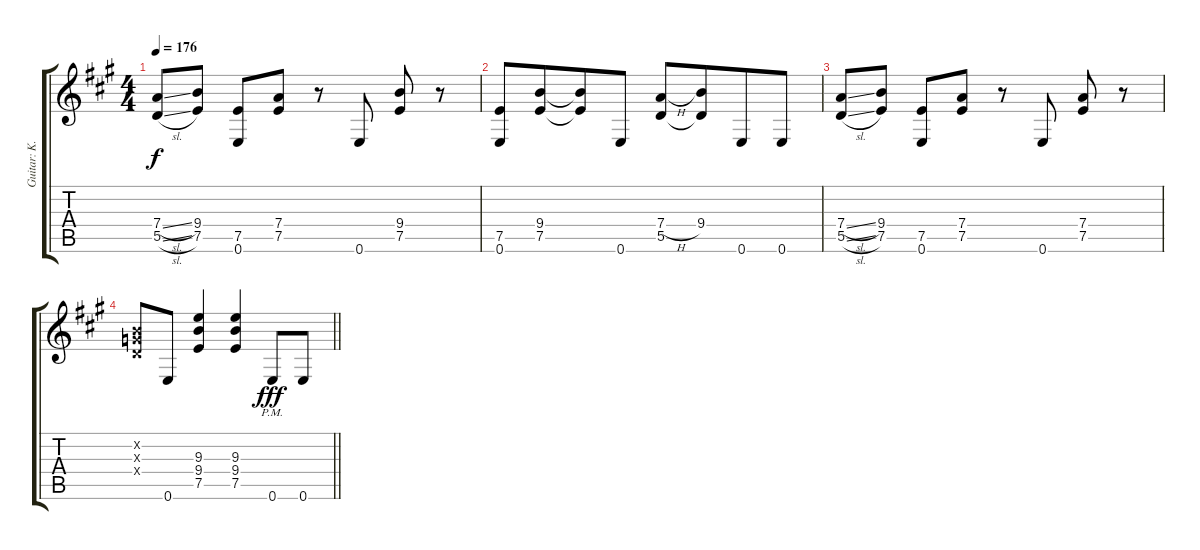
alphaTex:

\track ("Guitar: K.K." "Guitar: K.") {instrument overdrivenguitar}
\staff {score tabs}
\tuning (E4 B3 G3 D3 A2 E2) {hide}
\ts (4 4)
\tempo 176
\clef g2
\ks a
(7.4{sl} 5.5{sl}).8{dy f} (9.4 7.5).8 (7.5 0.6).8 (7.4 7.5).8 r.8 0.6.8 (9.4 7.5).8 r.8 |
(7.5 0.6).8 (9.4 7.5).8{beam merge} (9.4{t} 7.5{t}).8 0.6.8{beam split} (7.4{h} 5.5).8{beam merge} (9.4 5.5{t}).8{beam merge} 0.6.8 0.6.8 |
(7.4{sl} 5.5{sl}).8 (9.4 7.5).8 (7.5 0.6).8 (7.4 7.5).8 r.8 0.6.8 (7.4 7.5).8 r.8 |
\barLineRight lightlight
(0.2{x} 0.3{x} 0.4{x}).8 0.6.8 (9.3 9.4 7.5).4 (9.3 9.4 7.5).4 0.6{pm}.8{dy fff} 0.6.8
